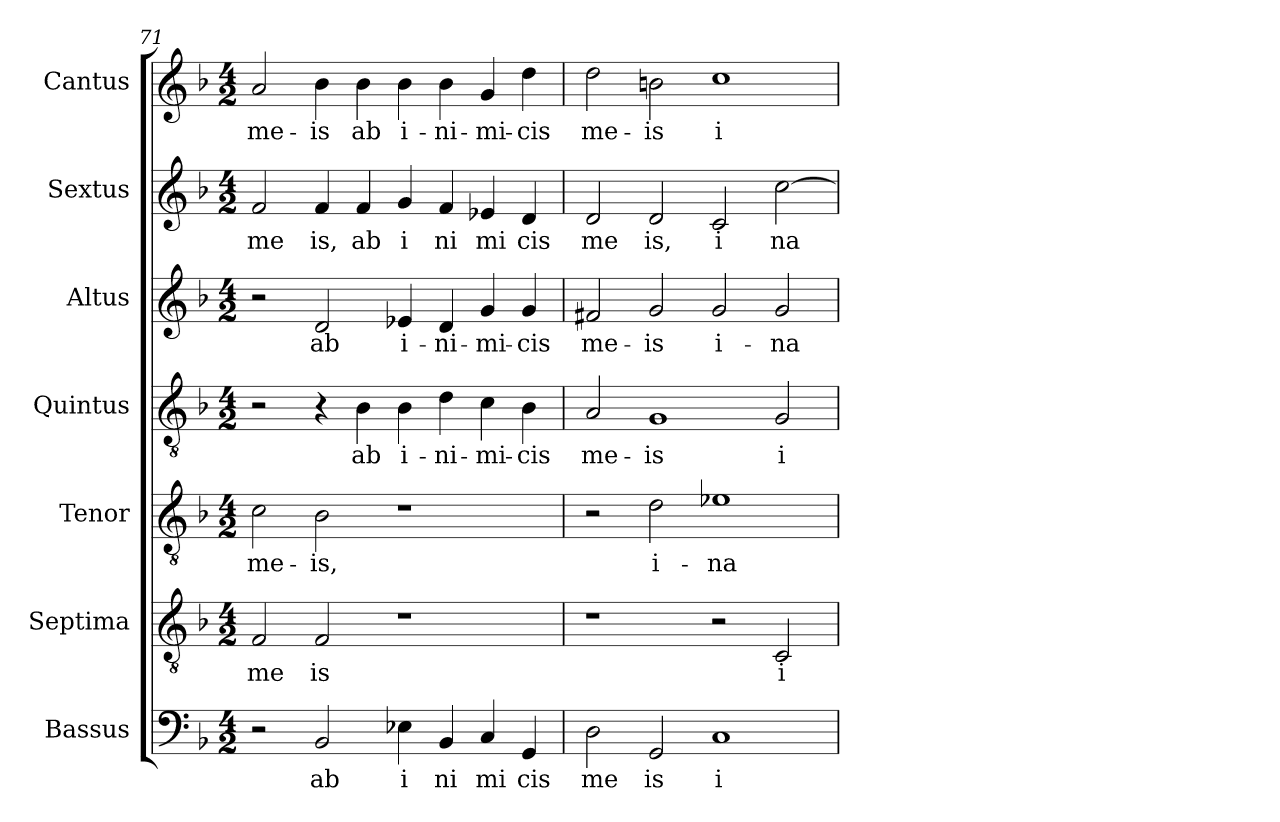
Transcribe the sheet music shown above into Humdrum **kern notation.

**kern	**text	**kern	**text	**kern	**text	**kern	**text	**kern	**text	**kern	**text	**kern	**text
*part7	*part7	*part6	*part6	*part5	*part5	*part4	*part4	*part3	*part3	*part2	*part2	*part1	*part1
*staff7	*staff7	*staff6	*staff6	*staff5	*staff5	*staff4	*staff4	*staff3	*staff3	*staff2	*staff2	*staff1	*staff1
*I"Bassus	*	*I"Septima	*	*I"Tenor	*	*I"Quintus	*	*I"Altus	*	*I"Sextus	*	*I"Cantus	*
*clefF4	*	*clefGv2	*	*clefGv2	*	*clefGv2	*	*clefG2	*	*clefG2	*	*clefG2	*
*k[b-]	*	*k[b-]	*	*k[b-]	*	*k[b-]	*	*k[b-]	*	*k[b-]	*	*k[b-]	*
*F:	*	*F:	*	*F:	*	*F:	*	*F:	*	*F:	*	*F:	*
*M4/2	*	*M4/2	*	*M4/2	*	*M4/2	*	*M4/2	*	*M4/2	*	*M4/2	*
=71	=71	=71	=71	=71	=71	=71	=71	=71	=71	=71	=71	=71	=71
!	!	!	!LO:LY:b:cj	!	!LO:LY:b:cj	!	!	!	!	!	!LO:LY:b:cj	!	!LO:LY:b:cj
2r	.	2F/	me	2c\	me-	2r	.	2r	.	2f/	me	2a/	me-
!	!LO:LY:b:cj	!	!LO:LY:b:cj	!	!LO:LY:b:cj	!	!	!	!LO:LY:b:cj	!	!LO:LY:b:cj	!	!LO:LY:b:cj
2BB-/	ab	2F/	is	2B-\	-is,	4r	.	2d/	ab	4f/	is,	4b-\	-is
!	!	!	!	!	!	!	!LO:LY:b:cj	!	!	!	!LO:LY:b:cj	!	!LO:LY:b:cj
.	.	.	.	.	.	4B-\	ab	.	.	4f/	ab	4b-\	ab
!	!LO:LY:b:cj	!	!	!	!	!	!LO:LY:b:cj	!	!LO:LY:b:cj	!	!LO:LY:b:cj	!	!LO:LY:b:cj
4E-X\	i	1r	.	1r	.	4B-\	i-	4e-X/	i-	4g/	i	4b-\	i-
!	!LO:LY:b:cj	!	!	!	!	!	!LO:LY:b:cj	!	!LO:LY:b:cj	!	!LO:LY:b:cj	!	!LO:LY:b:cj
4BB-/	ni	.	.	.	.	4d\	-ni-	4d/	-ni-	4f/	ni	4b-\	-ni-
!	!LO:LY:b:cj	!	!	!	!	!	!LO:LY:b:cj	!	!LO:LY:b:cj	!	!LO:LY:b:cj	!	!LO:LY:b:cj
4C/	mi	.	.	.	.	4c\	-mi-	4g/	-mi-	4e-X/	mi	4g/	-mi-
!	!LO:LY:b:cj	!	!	!	!	!	!LO:LY:b:cj	!	!LO:LY:b:cj	!	!LO:LY:b:cj	!	!LO:LY:b:cj
4GG/	cis	.	.	.	.	4B-\	-cis	4g/	-cis	4d/	cis	4dd\	-cis
=72	=72	=72	=72	=72	=72	=72	=72	=72	=72	=72	=72	=72	=72
!	!LO:LY:b:cj	!	!	!	!	!	!LO:LY:b:cj	!	!LO:LY:b:cj	!	!LO:LY:b:cj	!	!LO:LY:b:cj
2D\	me	1r	.	2r	.	2A/	me-	2f#X/	me-	2d/	me	2dd\	me-
!	!LO:LY:b:cj	!	!	!	!LO:LY:b:cj	!	!LO:LY:b:cj	!	!LO:LY:b:cj	!	!LO:LY:b:cj	!	!LO:LY:b:cj
2GG/	is	.	.	2d\	i-	1G	-is	2g/	-is	2d/	is,	2bn\	-is
!	!LO:LY:b:cj	!	!	!	!LO:LY:b:cj	!	!	!	!LO:LY:b:cj	!	!LO:LY:b:cj	!	!LO:LY:b:cj
1C	i	2r	.	1e-X	-na-	.	.	2g/	i-	2c/	i	1cc	i-
!	!	!	!LO:LY:b:cj	!	!	!	!LO:LY:b:cj	!	!LO:LY:b:cj	!	!LO:LY:b:cj	!	!
.	.	2C/	i	.	.	2G/	i-	2g/	-na-	[<2cc\	na	.	.
=	=	=	=	=	=	=	=	=	=	=	=	=	=
*-	*-	*-	*-	*-	*-	*-	*-	*-	*-	*-	*-	*-	*-
